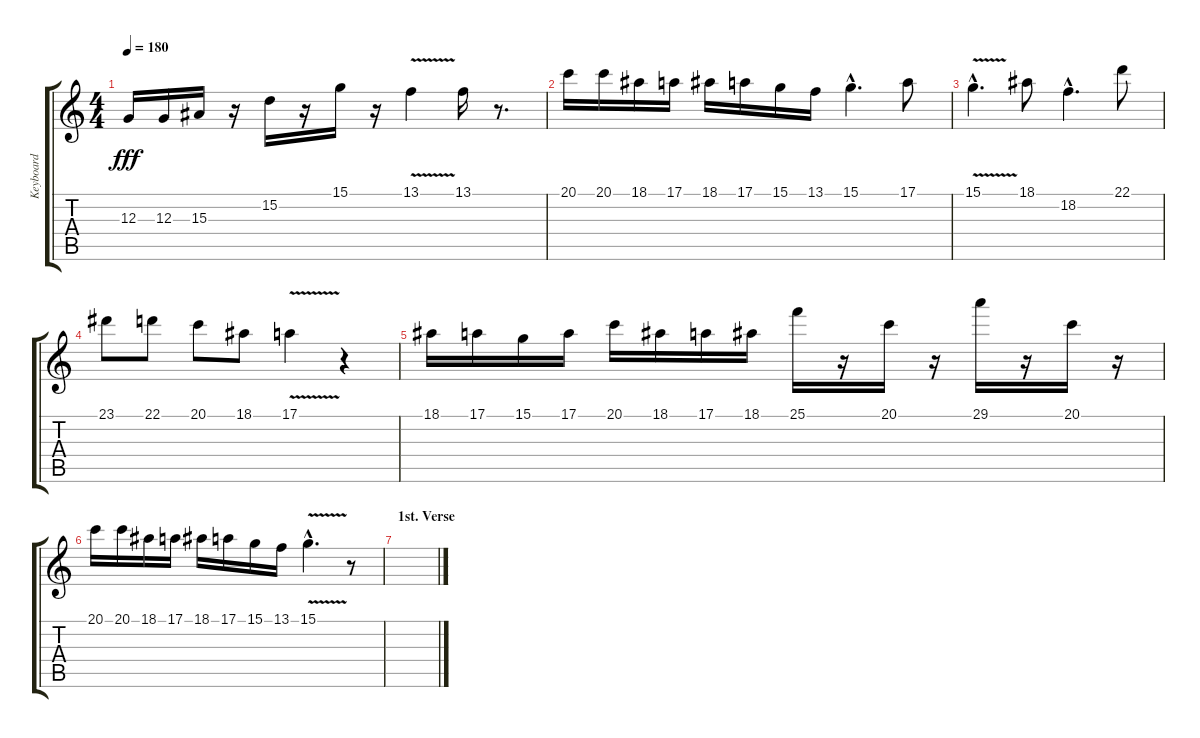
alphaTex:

\track ("Keyboard" "Keyboard") {instrument stringensemble1}
\staff {score tabs}
\tuning (E4 B3 G3 D3 A2 E2) {hide}
\ts (4 4)
\tempo 180
\clef g2
\ks c
12.3.16{dy fff} 12.3.16 15.3.16 r.16 15.2.16 r.16 15.1.16 r.16 13.1{v}.4 13.1.16 r.8{d} |
20.1.16 20.1.16 18.1.16 17.1.16 18.1.16 17.1.16 15.1.16 13.1.16 15.1{hac}.4{d} 17.1.8 |
15.1{v hac}.4{d} 18.1.8 18.2{hac}.4{d} 22.1.8 |
23.1.8 22.1.8 20.1.8 18.1.8 17.1{v}.4 r.4 |
18.1.16 17.1.16 15.1.16 17.1.16 20.1.16 18.1.16 17.1.16 18.1.16 25.1.16 r.16 20.1.16 r.16 29.1.16 r.16 20.1.16 r.16 |
20.1.16 20.1.16 18.1.16 17.1.16 18.1.16 17.1.16 15.1.16 13.1.16 15.1{v hac}.4{d} r.8 |
\section ("" "1st. Verse")
